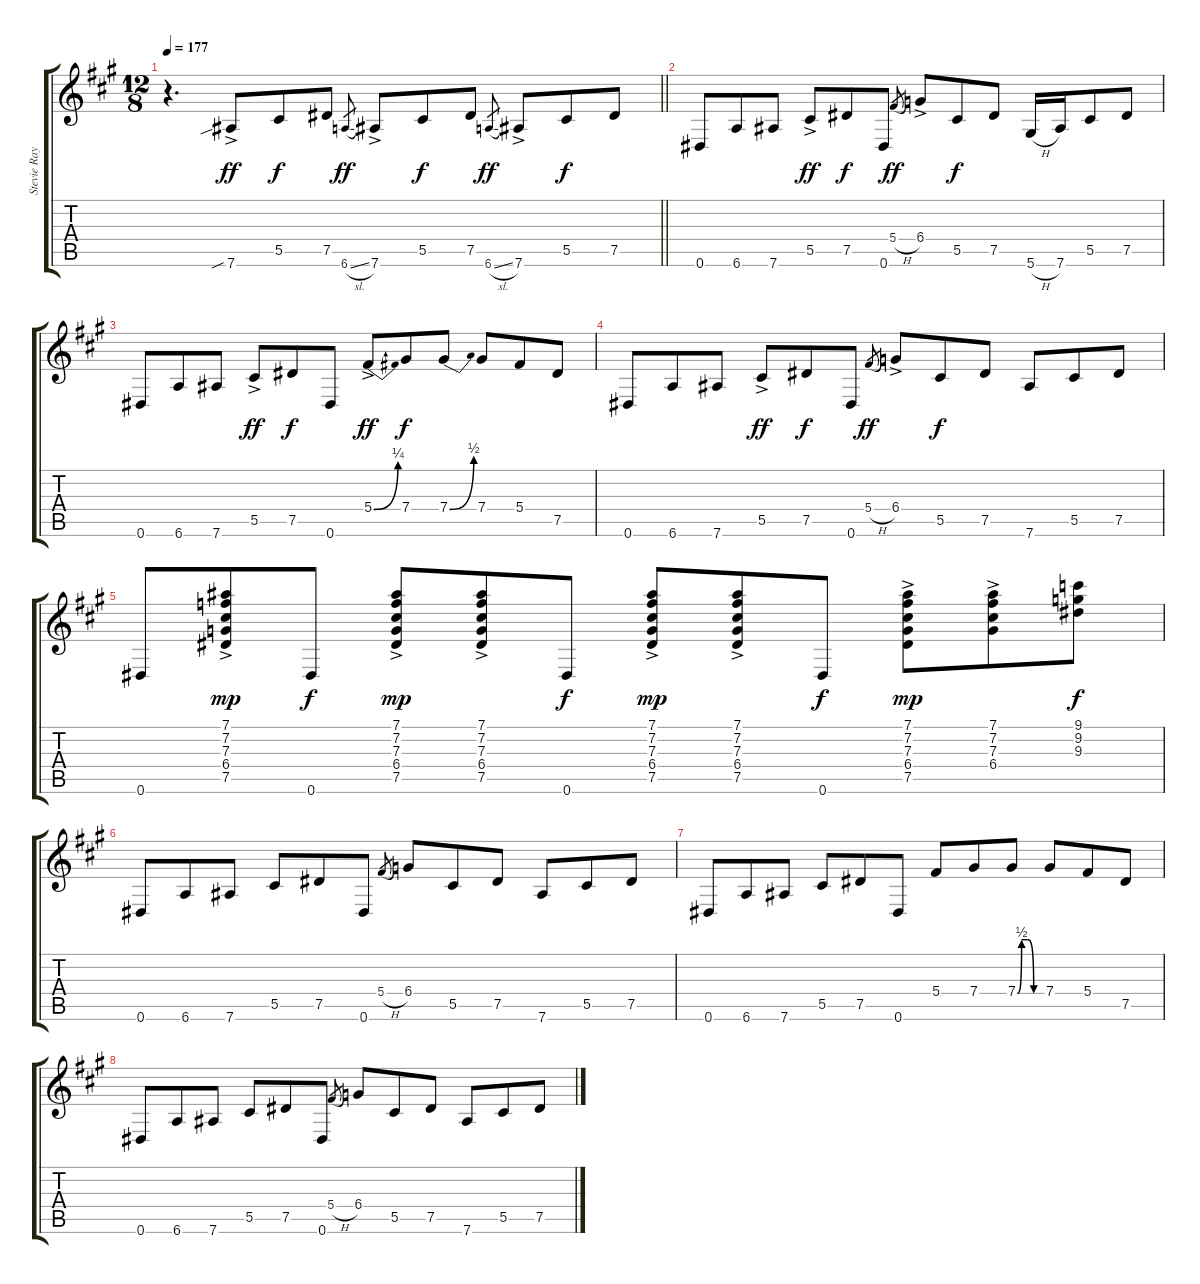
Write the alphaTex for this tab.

\track ("Stevie Ray Vaughan" "Stevie Ray") {instrument acousticguitarsteel}
\staff {score tabs}
\tuning (Eb4 Bb3 Gb3 Db3 Ab2 Eb2) {hide}
\ts (12 8)
\tempo 177
\clef g2
\barLineRight lightlight
\ks a
r.4{d dy ff instrument acousticguitarsteel} 7.6{sib ac}.8 5.5.8{dy f} 7.5.8 6.6{sl}.8{gr dy ff} 7.6{ac}.8 5.5.8{dy f} 7.5.8 6.6{sl}.8{gr dy ff} 7.6{ac}.8 5.5.8{dy f} 7.5.8 |
0.6.8 6.6.8 7.6.8 5.5{ac}.8{dy ff} 7.5.8{dy f} 0.6.8 5.4{h}.8{gr dy ff} 6.4{ac}.8 5.5.8{dy f} 7.5.8 5.6{h}.16 7.6.16 5.5.8 7.5.8 |
0.6.8 6.6.8 7.6.8 5.5{ac}.8{dy ff} 7.5.8{dy f} 0.6.8 5.4{be (bend 0 0 60 1) ac}.8{dy ff} 7.4.8{dy f} 7.4{be (bend 0 0 60 2)}.8 7.4.8 5.4.8 7.5.8 |
0.6.8 6.6.8 7.6.8 5.5{ac}.8{dy ff} 7.5.8{dy f} 0.6.8 5.4{h}.8{gr dy ff} 6.4{ac}.8 5.5.8{dy f} 7.5.8 7.6.8 5.5.8 7.5.8 |
0.6.8 (7.1{ac} 7.2{ac} 7.3{ac} 6.4 7.5).8{dy mp} 0.6.8{dy f} (7.1{ac} 7.2{ac} 7.3{ac} 6.4 7.5).8{dy mp} (7.1{ac} 7.2{ac} 7.3{ac} 6.4 7.5).8 0.6.8{dy f} (7.1{ac} 7.2{ac} 7.3{ac} 6.4 7.5).8{dy mp} (7.1{ac} 7.2{ac} 7.3{ac} 6.4 7.5).8 0.6.8{dy f} (7.1{ac} 7.2{ac} 7.3{ac} 6.4 7.5).8{dy mp} (7.1{ac} 7.2{ac} 7.3{ac} 6.4).8 (9.1 9.2 9.3).8{dy f} |
0.6.8 6.6.8 7.6.8 5.5.8 7.5.8 0.6.8 5.4{h}.8{gr} 6.4.8 5.5.8 7.5.8 7.6.8 5.5.8 7.5.8 |
0.6.8 6.6.8 7.6.8 5.5.8 7.5.8 0.6.8 5.4.8 7.4.8 7.4{be (custom 0 0 10 2 25 2 40 0 60 0)}.8 7.4.8 5.4.8 7.5.8 |
0.6.8 6.6.8 7.6.8 5.5.8 7.5.8 0.6.8 5.4{h}.8{gr} 6.4.8 5.5.8 7.5.8 7.6.8 5.5.8 7.5.8
